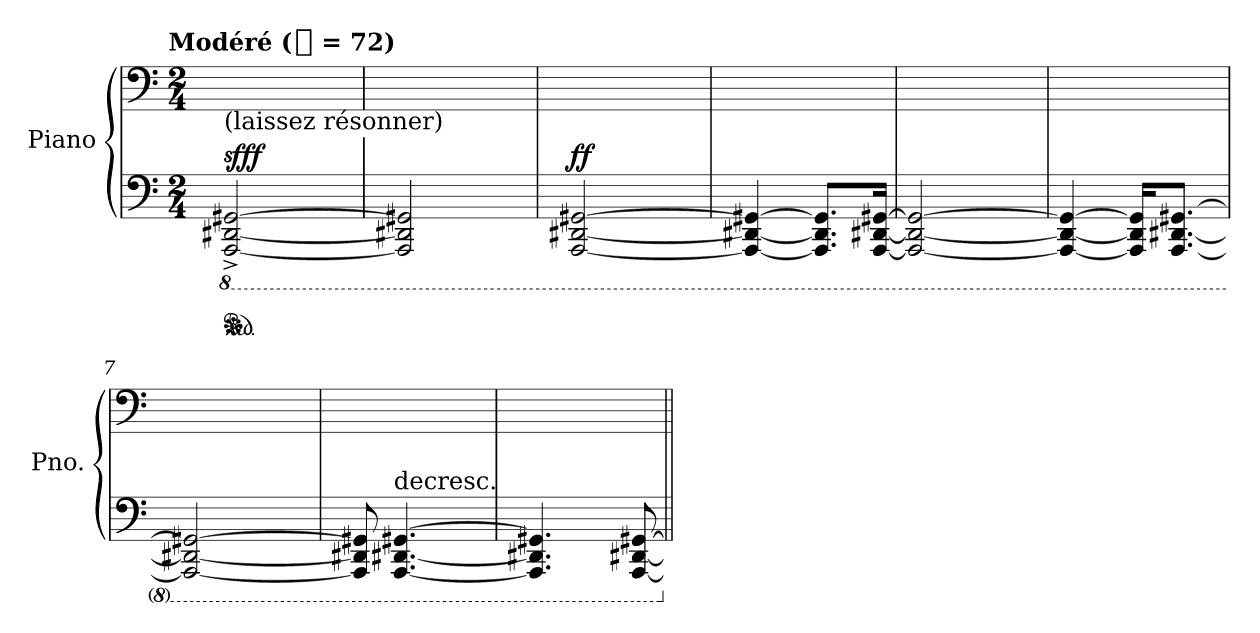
**kern	**kern	**dynam
*part1	*part1	*part1
*staff2	*staff1	*staff1/2
*I"Piano	*	*
*I'Pno.	*	*
*clefF4	*clefF4	*
*k[]	*k[]	*
*C:	*C:	*
!!LO:TX:omd:t=Modéré ([quarter] = 72)
*M2/4	*M2/4	*
*MM72	*MM72	*
*8ba	*	*
=1	=1	=1
!	!LO:TX:b:t=(laissez résonner)	!
!LO:TX:b:t=(comme un Tam-Tam) (Valeurs progressivement accélérées)	!	!
!	!	!LO:DY:a=2
*ped	*	*
*Xped	*	*
[2AAAA^ [2DDD#X^ [2GGG#X^	8ryy	sfff
.	8ryy	.
.	8ryy	.
.	8ryy	.
=2	=2	=2
2AAAA] 2DDD#X] 2GGG#X]	8ryy	.
.	8ryy	.
.	8ryy	.
.	8ryy	.
=3	=3	=3
!	!	!LO:DY:a=2
[2AAAA [2DDD#X [2GGG#X	8ryy	ff
.	8ryy	.
.	8ryy	.
.	8ryy	.
=4	=4	=4
4AAAA_ 4DDD#X_ 4GGG#X_	8ryy	.
.	8ryy	.
8.AAAA] 8.DDD#] 8.GGG#]L	8ryy	.
.	8ryy	.
[16AAAA [16DDD#X [16GGG#XJk	.	.
=5	=5	=5
2AAAA_ 2DDD#_ 2GGG#_	8ryy	.
.	8ryy	.
.	8ryy	.
.	8ryy	.
=6	=6	=6
4AAAA_ 4DDD#_ 4GGG#_	8ryy	.
.	8ryy	.
16AAAA] 16DDD#] 16GGG#]KL	8ryy	.
[8.AAAA [8.DDD#X [8.GGG#XJ	.	.
.	8ryy	.
=7	=7	=7
2AAAA_ 2DDD#X_ 2GGG#X_	8ryy	.
.	8ryy	.
.	8ryy	.
.	8ryy	.
=8	=8	=8
8AAAA] 8DDD#X] 8GGG#X]	8ryy	.
!LO:TX:t=decresc.	!	!
[4.AAAA [4.DDD#X [4.GGG#X	8ryy	.
.	8ryy	.
.	8ryy	.
=9	=9	=9
4.AAAA] 4.DDD#X] 4.GGG#X]	8ryy	.
.	8ryy	.
.	8ryy	.
[8AAAA [8DDD#X [8GGG#X	8ryy	.
*X8ba	*	*
=||	=||	=||
*-	*-	*-
